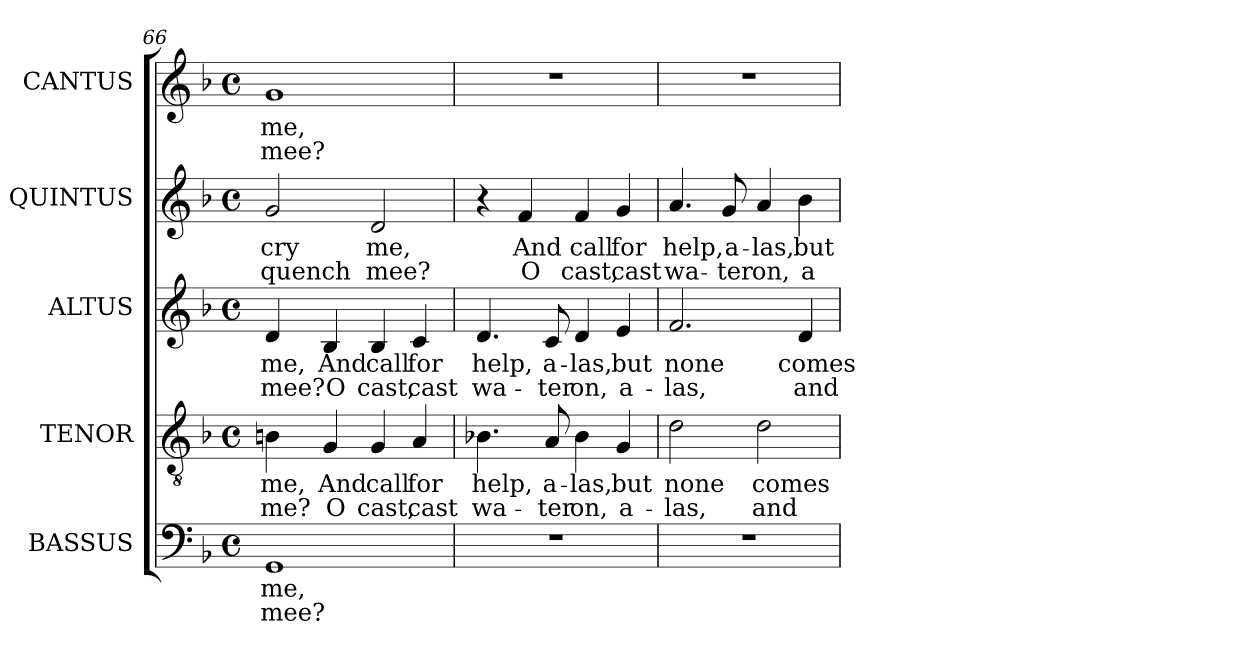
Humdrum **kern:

**kern	**text	**text	**kern	**text	**text	**kern	**text	**text	**kern	**text	**text	**kern	**text	**text
*part5	*part5	*part5	*part4	*part4	*part4	*part3	*part3	*part3	*part2	*part2	*part2	*part1	*part1	*part1
*staff5	*staff5	*staff5	*staff4	*staff4	*staff4	*staff3	*staff3	*staff3	*staff2	*staff2	*staff2	*staff1	*staff1	*staff1
*I"BASSUS	*	*	*I"TENOR	*	*	*I"ALTUS	*	*	*I"QUINTUS	*	*	*I"CANTUS	*	*
*I'B	*	*	*I'T	*	*	*I'A	*	*	*	*	*	*I'S	*	*
*clefF4	*	*	*clefGv2	*	*	*clefG2	*	*	*clefG2	*	*	*clefG2	*	*
*	*	*	*ITrd7c12	*	*	*	*	*	*	*	*	*	*	*
*k[b-]	*	*	*k[b-]	*	*	*k[b-]	*	*	*k[b-]	*	*	*k[b-]	*	*
*F:	*	*	*F:	*	*	*F:	*	*	*F:	*	*	*F:	*	*
*M4/4	*	*	*M4/4	*	*	*M4/4	*	*	*M4/4	*	*	*M4/4	*	*
*met(c)	*	*	*met(c)	*	*	*met(c)	*	*	*met(c)	*	*	*met(c)	*	*
=66	=66	=66	=66	=66	=66	=66	=66	=66	=66	=66	=66	=66	=66	=66
!	!LO:LY:b:color=#000000	!LO:LY:b:color=#000000	!	!	!	!	!	!	!	!	!	!	!	!
!	!	!	!	!LO:LY:b:color=#000000	!LO:LY:b:color=#000000	!	!	!	!	!	!	!	!	!
!	!	!	!	!	!	!	!LO:LY:b:color=#000000	!LO:LY:b:color=#000000	!	!	!	!	!	!
!	!	!	!	!	!	!	!	!	!	!LO:LY:b:color=#000000	!LO:LY:b:color=#000000	!	!	!
!	!	!	!	!	!	!	!	!	!	!	!	!	!LO:LY:b:color=#000000	!LO:LY:b:color=#000000
1GGi	me,	mee?	4BBni\	me,	me?	4di/	me,	mee?	2gi/	cry	quench	1gi	me,	mee?
!	!	!	!	!LO:LY:b:color=#000000	!LO:LY:b:color=#000000	!	!	!	!	!	!	!	!	!
!	!	!	!	!	!	!	!LO:LY:b:color=#000000	!LO:LY:b:color=#000000	!	!	!	!	!	!
.	.	.	4GGi/	And	O	4B-i/	And	O	.	.	.	.	.	.
!	!	!	!	!LO:LY:b:color=#000000	!LO:LY:b:color=#000000	!	!	!	!	!	!	!	!	!
!	!	!	!	!	!	!	!LO:LY:b:color=#000000	!LO:LY:b:color=#000000	!	!	!	!	!	!
!	!	!	!	!	!	!	!	!	!	!LO:LY:b:color=#000000	!LO:LY:b:color=#000000	!	!	!
.	.	.	4GGi/	call	cast,	4B-i/	call	cast,	2di/	me,	mee?	.	.	.
!	!	!	!	!LO:LY:b:color=#000000	!LO:LY:b:color=#000000	!	!	!	!	!	!	!	!	!
!	!	!	!	!	!	!	!LO:LY:b:color=#000000	!LO:LY:b:color=#000000	!	!	!	!	!	!
.	.	.	4AAi/	for	cast	4ci/	for	cast	.	.	.	.	.	.
=67	=67	=67	=67	=67	=67	=67	=67	=67	=67	=67	=67	=67	=67	=67
!	!	!	!	!LO:LY:b:color=#000000	!LO:LY:b:color=#000000	!	!	!	!	!	!	!	!	!
!	!	!	!	!	!	!	!LO:LY:b:color=#000000	!LO:LY:b:color=#000000	!	!	!	!	!	!
1r	.	.	4.BB-Xi\	help,	wa-	4.di/	help,	wa-	4r	.	.	1r	.	.
!	!	!	!	!	!	!	!	!	!	!LO:LY:b:color=#000000	!LO:LY:b:color=#000000	!	!	!
.	.	.	.	.	.	.	.	.	4fi/	And	O	.	.	.
!	!	!	!	!LO:LY:b:color=#000000	!LO:LY:b:color=#000000	!	!	!	!	!	!	!	!	!
!	!	!	!	!	!	!	!LO:LY:b:color=#000000	!LO:LY:b:color=#000000	!	!	!	!	!	!
.	.	.	8AAi/	a-	-ter	8ci/	a-	-ter	.	.	.	.	.	.
!	!	!	!	!LO:LY:b:color=#000000	!LO:LY:b:color=#000000	!	!	!	!	!	!	!	!	!
!	!	!	!	!	!	!	!LO:LY:b:color=#000000	!LO:LY:b:color=#000000	!	!	!	!	!	!
!	!	!	!	!	!	!	!	!	!	!LO:LY:b:color=#000000	!LO:LY:b:color=#000000	!	!	!
.	.	.	4BB-i\	-las,	on,	4di/	-las,	on,	4fi/	call	cast,	.	.	.
!	!	!	!	!LO:LY:b:color=#000000	!LO:LY:b:color=#000000	!	!	!	!	!	!	!	!	!
!	!	!	!	!	!	!	!LO:LY:b:color=#000000	!LO:LY:b:color=#000000	!	!	!	!	!	!
!	!	!	!	!	!	!	!	!	!	!LO:LY:b:color=#000000	!LO:LY:b:color=#000000	!	!	!
.	.	.	4GGi/	but	a-	4ei/	but	a-	4gi/	for	cast	.	.	.
!!LO:LB:g=z
=68	=68	=68	=68	=68	=68	=68	=68	=68	=68	=68	=68	=68	=68	=68
!	!	!	!	!LO:LY:b:color=#000000	!LO:LY:b:color=#000000	!	!	!	!	!	!	!	!	!
!	!	!	!	!	!	!	!LO:LY:b:color=#000000	!LO:LY:b:color=#000000	!	!	!	!	!	!
!	!	!	!	!	!	!	!	!	!	!LO:LY:b:color=#000000	!LO:LY:b:color=#000000	!	!	!
1r	.	.	2Di\	none	-las,	2.fi/	none	-las,	4.ai/	help,	wa-	1r	.	.
!	!	!	!	!	!	!	!	!	!	!LO:LY:b:color=#000000	!LO:LY:b:color=#000000	!	!	!
.	.	.	.	.	.	.	.	.	8gi/	a-	-ter	.	.	.
!	!	!	!	!LO:LY:b:color=#000000	!LO:LY:b:color=#000000	!	!	!	!	!	!	!	!	!
!	!	!	!	!	!	!	!	!	!	!LO:LY:b:color=#000000	!LO:LY:b:color=#000000	!	!	!
.	.	.	2Di\	comes	and	.	.	.	4ai/	-las,	on,	.	.	.
!	!	!	!	!	!	!	!LO:LY:b:color=#000000	!LO:LY:b:color=#000000	!	!	!	!	!	!
!	!	!	!	!	!	!	!	!	!	!LO:LY:b:color=#000000	!LO:LY:b:color=#000000	!	!	!
.	.	.	.	.	.	4di/	comes	and	4b-i\	but	a-	.	.	.
=	=	=	=	=	=	=	=	=	=	=	=	=	=	=
*-	*-	*-	*-	*-	*-	*-	*-	*-	*-	*-	*-	*-	*-	*-
